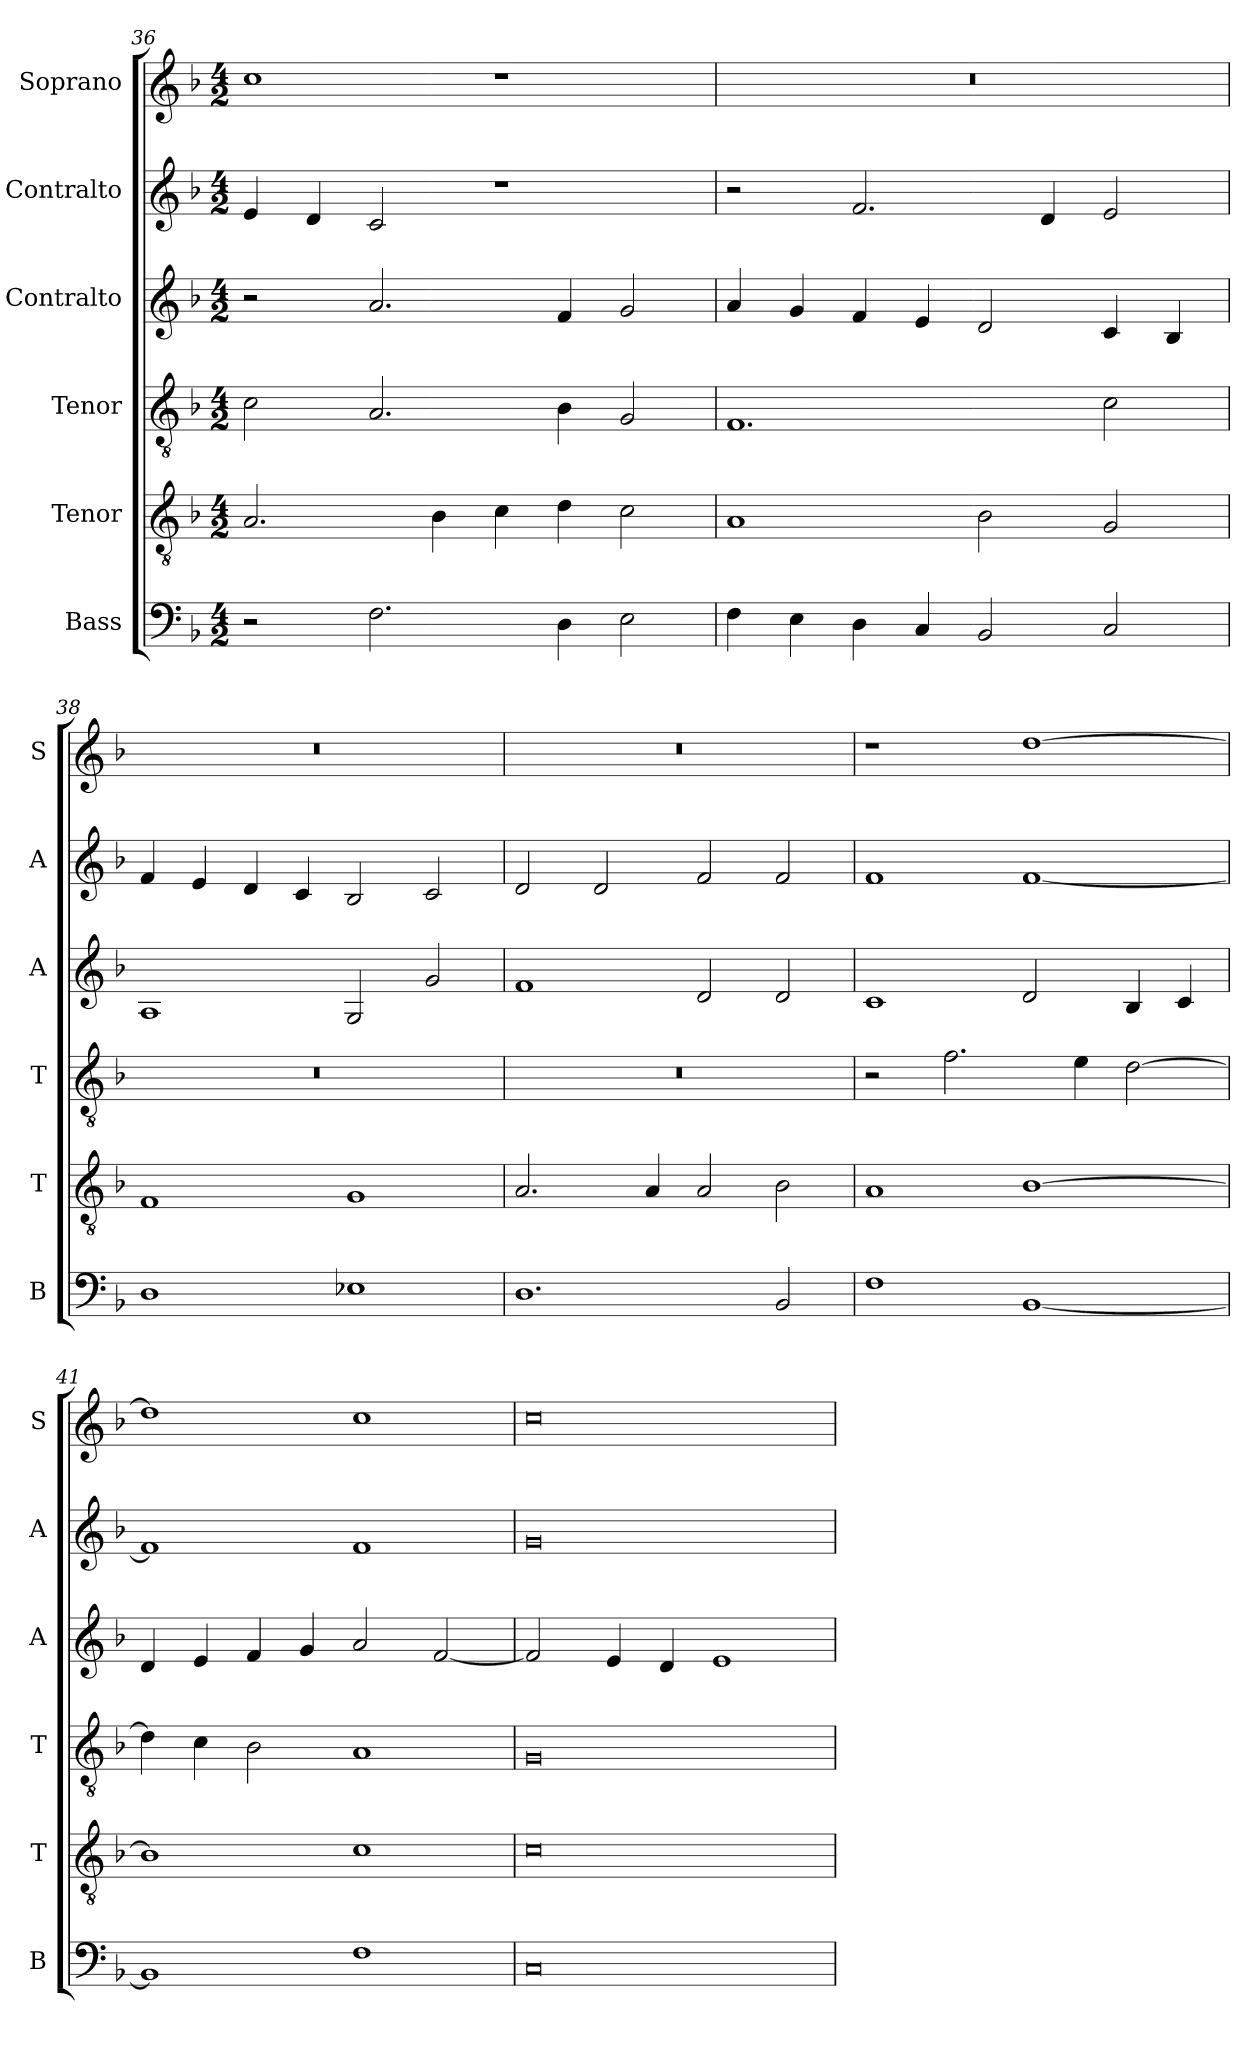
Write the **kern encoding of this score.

**kern	**kern	**kern	**kern	**kern	**kern
*part6	*part5	*part4	*part3	*part2	*part1
*staff6	*staff5	*staff4	*staff3	*staff2	*staff1
*I"Bass	*I"Tenor	*I"Tenor	*I"Contralto	*I"Contralto	*I"Soprano
*I'B	*I'T	*I'T	*I'A	*I'A	*I'S
*clefF4	*clefGv2	*clefGv2	*clefG2	*clefG2	*clefG2
*k[b-]	*k[b-]	*k[b-]	*k[b-]	*k[b-]	*k[b-]
*F:ion	*F:ion	*F:ion	*F:ion	*F:ion	*F:ion
*M4/2	*M4/2	*M4/2	*M4/2	*M4/2	*M4/2
=36	=36	=36	=36	=36	=36
2r	2.A	2c	2r	4e	1cc
.	.	.	.	4d	.
2.F	.	2.A	2.a	2c	.
.	4B-	.	.	.	.
.	4c	.	.	1r	1r
4D	4d	4B-	4f	.	.
2E	2c	2G	2g	.	.
=37	=37	=37	=37	=37	=37
4F	1A	1.F	4a	2r	0r
4E	.	.	4g	.	.
4D	.	.	4f	2.f	.
4C	.	.	4e	.	.
2BB-	2B-	.	2d	.	.
.	.	.	.	4d	.
2C	2G	2c	4c	2e	.
.	.	.	4B-	.	.
=38	=38	=38	=38	=38	=38
1D	1F	0r	1A	4f	0r
.	.	.	.	4e	.
.	.	.	.	4d	.
.	.	.	.	4c	.
1E-X	1G	.	2G	2B-	.
.	.	.	2g	2c	.
=39	=39	=39	=39	=39	=39
1.D	2.A	0r	1f	2d	0r
.	.	.	.	2d	.
.	4A	.	.	.	.
.	2A	.	2d	2f	.
2BB-	2B-	.	2d	2f	.
=40	=40	=40	=40	=40	=40
1F	1A	2r	1c	1f	1r
.	.	2.f	.	.	.
[1BB-	[1B-	.	2d	[1f	[1dd
.	.	4e	.	.	.
.	.	[2d	4B-	.	.
.	.	.	4c	.	.
=41	=41	=41	=41	=41	=41
1BB-]	1B-]	4d]	4d	1f]	1dd]
.	.	4c	4e	.	.
.	.	2B-	4f	.	.
.	.	.	4g	.	.
1F	1c	1A	2a	1f	1cc
.	.	.	[2f	.	.
=42	=42	=42	=42	=42	=42
0C	0c	0G	2f]	0g	0cc
.	.	.	4e	.	.
.	.	.	4d	.	.
.	.	.	1e	.	.
=	=	=	=	=	=
*-	*-	*-	*-	*-	*-
